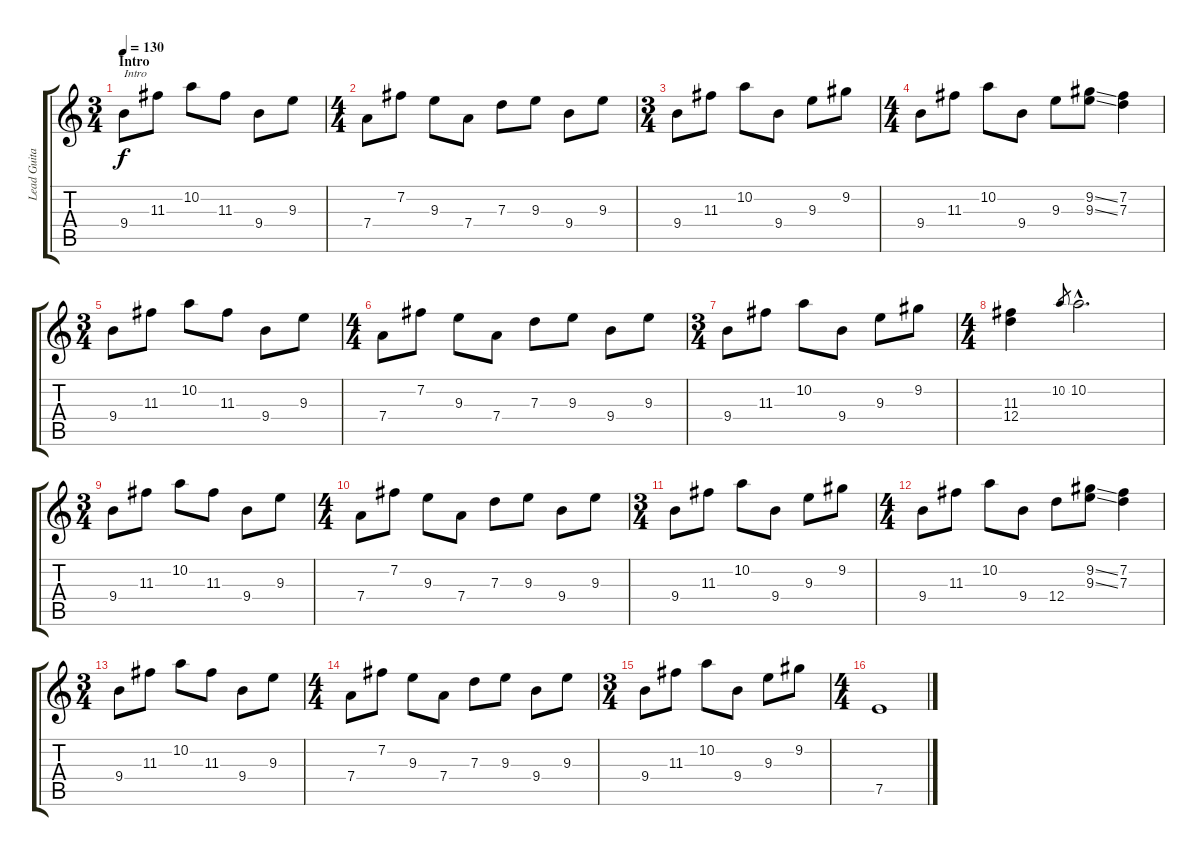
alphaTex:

\track ("Lead Guitar" "Lead Guita") {instrument distortionguitar}
\staff {score tabs}
\tuning (E4 B3 G3 D3 A2 E2) {hide}
\ts (3 4)
\section ("" "Intro")
\tempo 130
\clef g2
\ks c
9.4.8{txt "Intro" dy f instrument distortionguitar} 11.3.8 10.2.8 11.3.8 9.4.8 9.3.8 |
\ts (4 4)
7.4.8 7.2.8 9.3.8 7.4.8 7.3.8 9.3.8 9.4.8 9.3.8 |
\ts (3 4)
9.4.8 11.3.8 10.2.8 9.4.8 9.3.8 9.2.8 |
\ts (4 4)
9.4.8 11.3.8 10.2.8 9.4.8 9.3.8 (9.2{ss} 9.3{ss}).8 (7.2 7.3).4 |
\ts (3 4)
9.4.8 11.3.8 10.2.8 11.3.8 9.4.8 9.3.8 |
\ts (4 4)
7.4.8 7.2.8 9.3.8 7.4.8 7.3.8 9.3.8 9.4.8 9.3.8 |
\ts (3 4)
9.4.8 11.3.8 10.2.8 9.4.8 9.3.8 9.2.8 |
\ts (4 4)
(11.3 12.4).4 10.2.8{gr} 10.2{hac}.2{d} |
\ts (3 4)
9.4.8 11.3.8 10.2.8 11.3.8 9.4.8 9.3.8 |
\ts (4 4)
7.4.8 7.2.8 9.3.8 7.4.8 7.3.8 9.3.8 9.4.8 9.3.8 |
\ts (3 4)
9.4.8 11.3.8 10.2.8 9.4.8 9.3.8 9.2.8 |
\ts (4 4)
9.4.8 11.3.8 10.2.8 9.4.8 12.4.8 (9.2{ss} 9.3{ss}).8 (7.2 7.3).4 |
\ts (3 4)
9.4.8 11.3.8 10.2.8 11.3.8 9.4.8 9.3.8 |
\ts (4 4)
7.4.8 7.2.8 9.3.8 7.4.8 7.3.8 9.3.8 9.4.8 9.3.8 |
\ts (3 4)
9.4.8 11.3.8 10.2.8 9.4.8 9.3.8 9.2.8 |
\ts (4 4)
7.5.1
